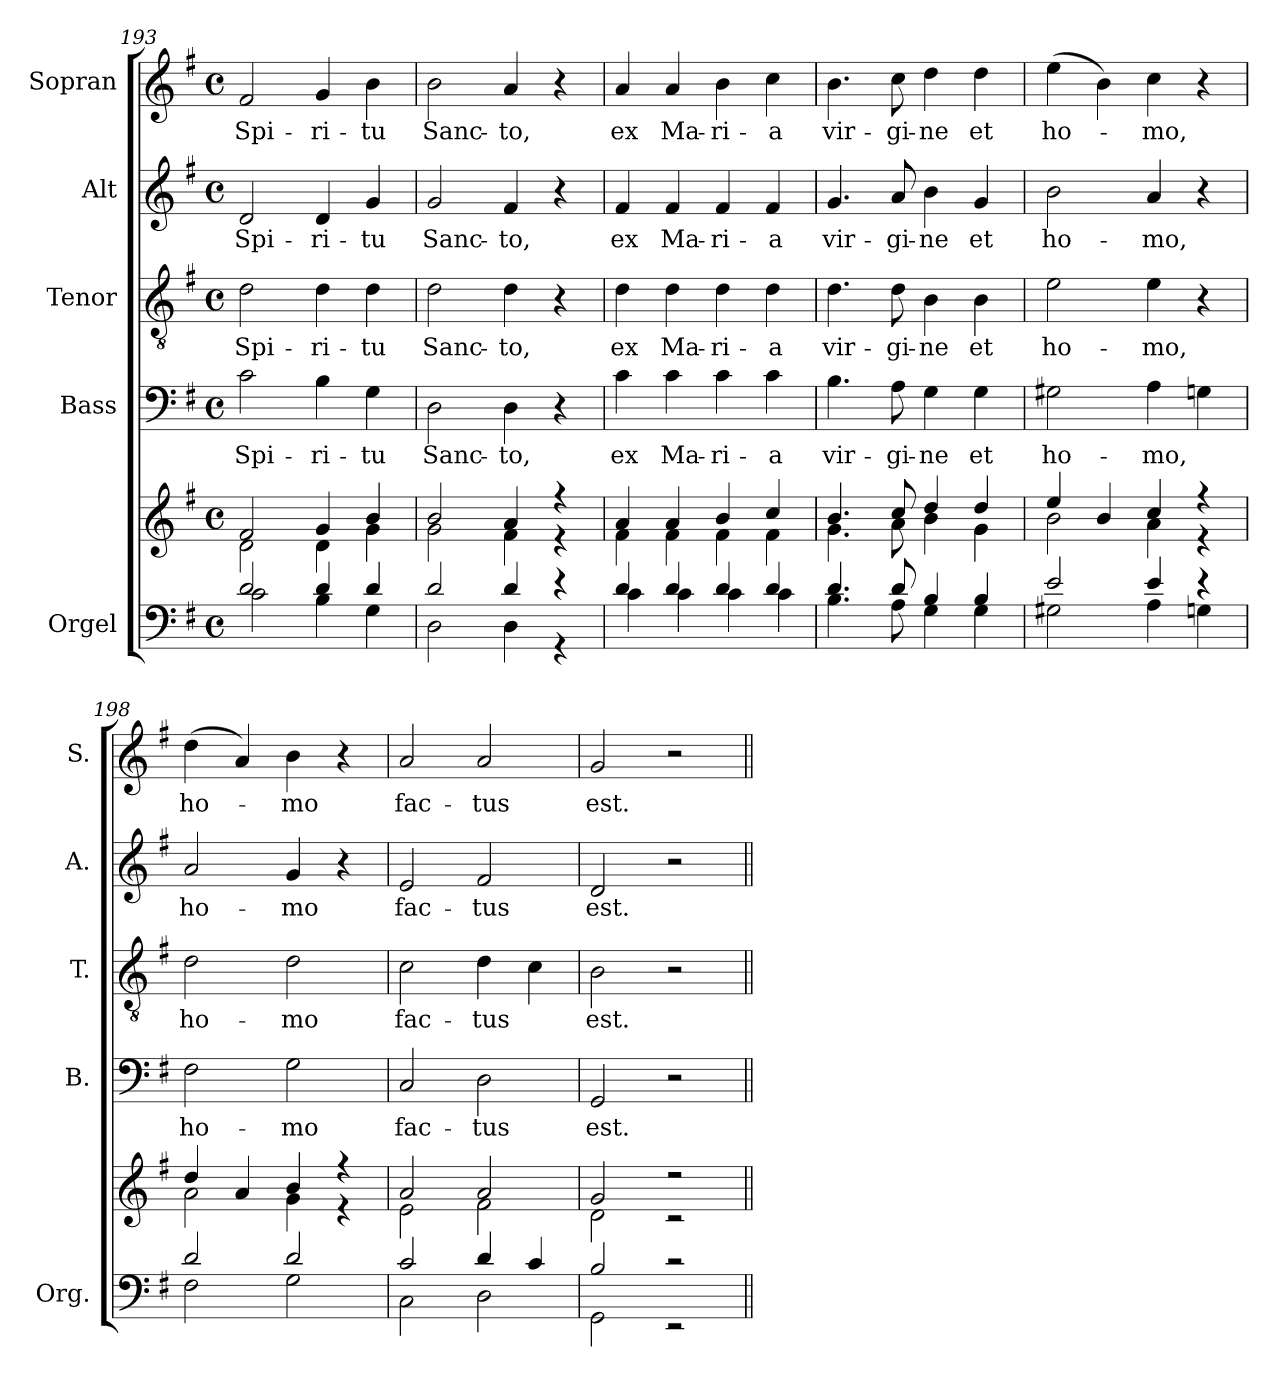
**kern	**kern	**kern	**text	**kern	**text	**kern	**text	**kern	**text
*part5	*part5	*part4	*part4	*part3	*part3	*part2	*part2	*part1	*part1
*staff6	*staff5	*staff4	*staff4	*staff3	*staff3	*staff2	*staff2	*staff1	*staff1
*I"Orgel	*	*I"Bass	*	*I"Tenor	*	*I"Alt	*	*I"Sopran	*
*I'Org.	*	*I'B.	*	*I'T.	*	*I'A.	*	*I'S.	*
*clefF4	*clefG2	*clefF4	*	*clefGv2	*	*clefG2	*	*clefG2	*
*k[f#]	*k[f#]	*k[f#]	*	*k[f#]	*	*k[f#]	*	*k[f#]	*
*G:	*G:	*G:	*	*G:	*	*G:	*	*G:	*
*M4/4	*M4/4	*M4/4	*	*M4/4	*	*M4/4	*	*M4/4	*
*met(c)	*met(c)	*met(c)	*	*met(c)	*	*met(c)	*	*met(c)	*
=193	=193	=193	=193	=193	=193	=193	=193	=193	=193
*^	*^	*	*	*	*	*	*	*	*
!	!	!	!	!	!LO:LY:b	!	!LO:LY:b	!	!LO:LY:b	!	!LO:LY:b
2d/	2c\	2f#/	2d\	2c\	Spi-	2d\	Spi-	2d/	Spi-	2f#/	Spi-
!	!	!	!	!	!LO:LY:b	!	!LO:LY:b	!	!LO:LY:b	!	!LO:LY:b
4d/	4B\	4g/	4d\	4B\	-ri-	4d\	-ri-	4d/	-ri-	4g/	-ri-
!	!	!	!	!	!LO:LY:b	!	!LO:LY:b	!	!LO:LY:b	!	!LO:LY:b
4d/	4G\	4b/	4g\	4G\	-tu	4d\	-tu	4g/	-tu	4b\	-tu
=194	=194	=194	=194	=194	=194	=194	=194	=194	=194	=194	=194
!	!	!	!	!	!LO:LY:b	!	!LO:LY:b	!	!LO:LY:b	!	!LO:LY:b
2d/	2D\	2b/	2g\	2D\	Sanc-	2d\	Sanc-	2g/	Sanc-	2b\	Sanc-
!	!	!	!	!	!LO:LY:b	!	!LO:LY:b	!	!LO:LY:b	!	!LO:LY:b
4d/	4D\	4a/	4f#\	4D\	-to,	4d\	-to,	4f#/	-to,	4a/	-to,
4r	4r	4r	4r	4r	.	4r	.	4r	.	4r	.
=195	=195	=195	=195	=195	=195	=195	=195	=195	=195	=195	=195
!	!	!	!	!	!LO:LY:b	!	!LO:LY:b	!	!LO:LY:b	!	!LO:LY:b
4d/	4c\	4a/	4f#\	4c\	ex	4d\	ex	4f#/	ex	4a/	ex
!	!	!	!	!	!LO:LY:b	!	!LO:LY:b	!	!LO:LY:b	!	!LO:LY:b
4d/	4c\	4a/	4f#\	4c\	Ma-	4d\	Ma-	4f#/	Ma-	4a/	Ma-
!	!	!	!	!	!LO:LY:b	!	!LO:LY:b	!	!LO:LY:b	!	!LO:LY:b
4d/	4c\	4b/	4f#\	4c\	-ri-	4d\	-ri-	4f#/	-ri-	4b\	-ri-
!	!	!	!	!	!LO:LY:b	!	!LO:LY:b	!	!LO:LY:b	!	!LO:LY:b
4d/	4c\	4cc/	4f#\	4c\	-a	4d\	-a	4f#/	-a	4cc\	-a
=196	=196	=196	=196	=196	=196	=196	=196	=196	=196	=196	=196
!	!	!	!	!	!LO:LY:b	!	!LO:LY:b	!	!LO:LY:b	!	!LO:LY:b
4.d/	4.B\	4.b/	4.g\	4.B\	vir-	4.d\	vir-	4.g/	vir-	4.b\	vir-
!	!	!	!	!	!LO:LY:b	!	!LO:LY:b	!	!LO:LY:b	!	!LO:LY:b
8d/	8A\	8cc/	8a\	8A\	-gi-	8d\	-gi-	8a/	-gi-	8cc\	-gi-
!	!	!	!	!	!LO:LY:b	!	!LO:LY:b	!	!LO:LY:b	!	!LO:LY:b
4B/	4G\	4dd/	4b\	4G\	-ne	4B\	-ne	4b\	-ne	4dd\	-ne
!	!	!	!	!	!LO:LY:b	!	!LO:LY:b	!	!LO:LY:b	!	!LO:LY:b
4B/	4G\	4dd/	4g\	4G\	et	4B\	et	4g/	et	4dd\	et
=197	=197	=197	=197	=197	=197	=197	=197	=197	=197	=197	=197
!	!	!	!	!	!LO:LY:b	!	!LO:LY:b	!	!LO:LY:b	!	!LO:LY:b
2e/	2G#X\	4ee/	2b\	2G#X\	ho-	2e\	ho-	2b\	ho-	(>4ee\	ho-
.	.	4b/	.	.	.	.	.	.	.	4b\)	.
!	!	!	!	!	!LO:LY:b	!	!LO:LY:b	!	!LO:LY:b	!	!LO:LY:b
4e/	4A\	4cc/	4a\	4A\	-mo,	4e\	-mo,	4a/	-mo,	4cc\	-mo,
4re	4Gn\	4r	4r	4Gn\	.	4r	.	4r	.	4r	.
!!LO:PB:g=z
=198	=198	=198	=198	=198	=198	=198	=198	=198	=198	=198	=198
!	!	!	!	!	!LO:LY:b	!	!LO:LY:b	!	!LO:LY:b	!	!LO:LY:b
2d/	2F#\	4dd/	2a\	2F#\	ho-	2d\	ho-	2a/	ho-	(>4dd\	ho-
.	.	4a/	.	.	.	.	.	.	.	4a/)	.
!	!	!	!	!	!LO:LY:b	!	!LO:LY:b	!	!LO:LY:b	!	!LO:LY:b
2d/	2G\	4b/	4g\	2G\	-mo	2d\	-mo	4g/	-mo	4b\	-mo
.	.	4r	4r	.	.	.	.	4r	.	4r	.
=199	=199	=199	=199	=199	=199	=199	=199	=199	=199	=199	=199
!	!	!	!	!	!LO:LY:b	!	!LO:LY:b	!	!LO:LY:b	!	!LO:LY:b
2c/	2C\	2a/	2e\	2C/	fac-	2c\	fac-	2e/	fac-	2a/	fac-
!	!	!	!	!	!LO:LY:b	!	!LO:LY:b	!	!LO:LY:b	!	!LO:LY:b
4d/	2D\	2a/	2f#\	2D\	-tus	4d\	-tus	2f#/	-tus	2a/	-tus
4c/	.	.	.	.	.	4c\	.	.	.	.	.
=200	=200	=200	=200	=200	=200	=200	=200	=200	=200	=200	=200
!	!	!	!	!	!LO:LY:b	!	!LO:LY:b	!	!LO:LY:b	!	!LO:LY:b
2B/	2GG\	2g/	2d\	2GG/	est.	2B\	est.	2d/	est.	2g/	est.
2r	2r	2r	2r	2r	.	2r	.	2r	.	2r	.
*v	*v	*	*	*	*	*	*	*	*	*	*
*	*v	*v	*	*	*	*	*	*	*	*
=||	=||	=||	=||	=||	=||	=||	=||	=||	=||
*-	*-	*-	*-	*-	*-	*-	*-	*-	*-
